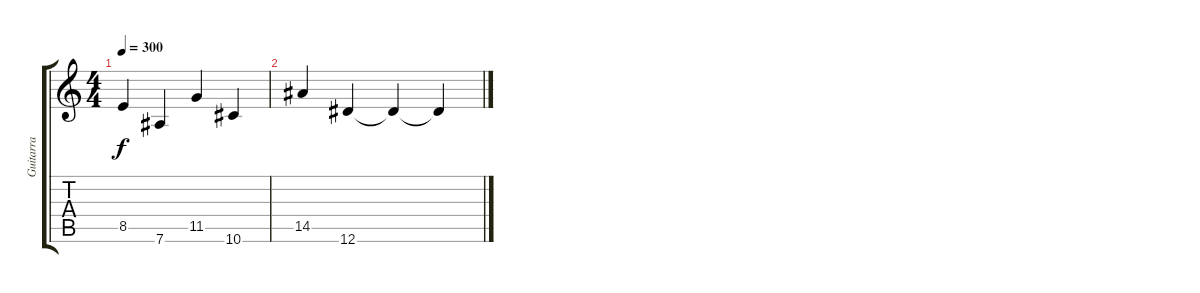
\track ("Guitarra" "Guitarra") {instrument overdrivenguitar}
\staff {score tabs}
\tuning (Eb4 Bb3 Gb3 Db3 Ab2 Eb2) {hide}
\ts (4 4)
\tempo 300
\clef g2
\ks c
8.5.4{dy f} 7.6.4 11.5.4 10.6.4 |
14.5.4 12.6.4 12.6{t}.4 12.6{t}.4
